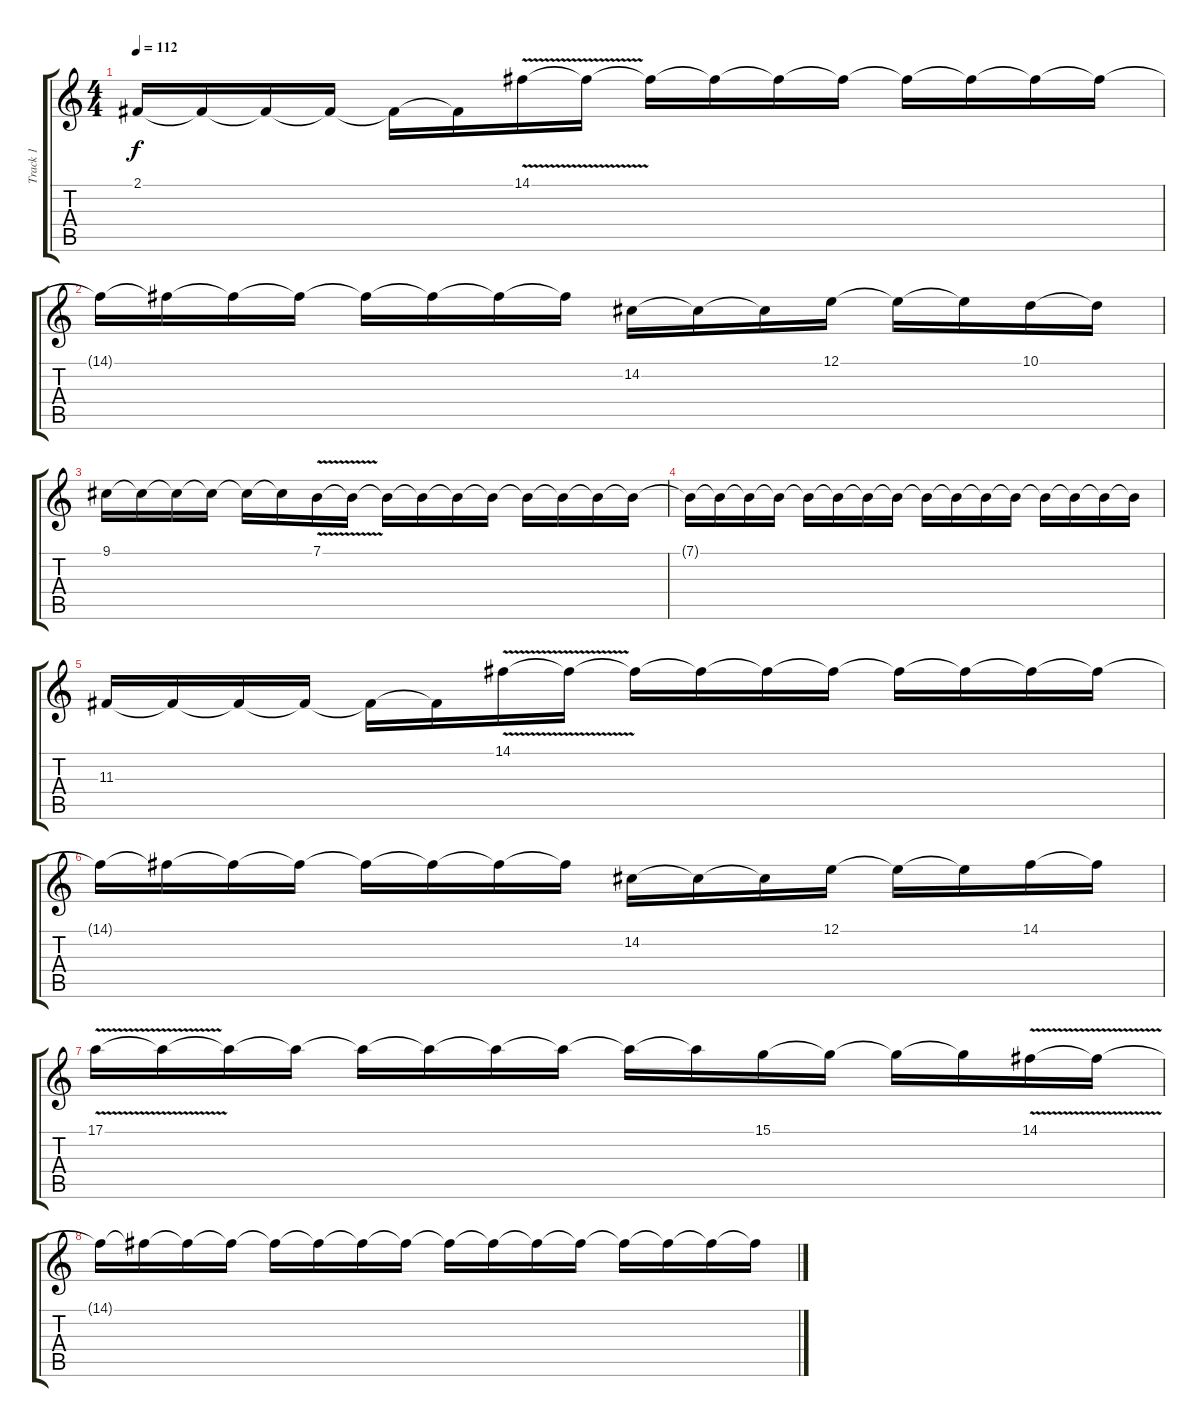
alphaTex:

\track ("Track 1" "Track 1") {instrument lead5charang}
\staff {score tabs}
\tuning (E4 B3 G3 D3 A2 E2) {hide}
\ts (4 4)
\tempo 112
\clef g2
\ks c
2.1.16{dy f} 2.1{t}.16 2.1{t}.16 2.1{t}.16 2.1{t}.16 2.1{t}.16 14.1{v}.16 14.1{t}.16 14.1{t}.16 14.1{t}.16 14.1{t}.16 14.1{t}.16 14.1{t}.16 14.1{t}.16 14.1{t}.16 14.1{t}.16 |
14.1{t}.16 14.1{t}.16 14.1{t}.16 14.1{t}.16 14.1{t}.16 14.1{t}.16 14.1{t}.16 14.1{t}.16 14.2.16 14.2{t}.16 14.2{t}.16 12.1.16 12.1{t}.16 12.1{t}.16 10.1.16 10.1{t}.16 |
9.1.16 9.1{t}.16 9.1{t}.16 9.1{t}.16 9.1{t}.16 9.1{t}.16 7.1{v}.16 7.1{t}.16 7.1{t}.16 7.1{t}.16 7.1{t}.16 7.1{t}.16 7.1{t}.16 7.1{t}.16 7.1{t}.16 7.1{t}.16 |
7.1{t}.16 7.1{t}.16 7.1{t}.16 7.1{t}.16 7.1{t}.16 7.1{t}.16 7.1{t}.16 7.1{t}.16 7.1{t}.16 7.1{t}.16 7.1{t}.16 7.1{t}.16 7.1{t}.16 7.1{t}.16 7.1{t}.16 7.1{t}.16 |
11.3.16 11.3{t}.16 11.3{t}.16 11.3{t}.16 11.3{t}.16 11.3{t}.16 14.1{v}.16 14.1{t}.16 14.1{t}.16 14.1{t}.16 14.1{t}.16 14.1{t}.16 14.1{t}.16 14.1{t}.16 14.1{t}.16 14.1{t}.16 |
14.1{t}.16 14.1{t}.16 14.1{t}.16 14.1{t}.16 14.1{t}.16 14.1{t}.16 14.1{t}.16 14.1{t}.16 14.2.16 14.2{t}.16 14.2{t}.16 12.1.16 12.1{t}.16 12.1{t}.16 14.1.16 14.1{t}.16 |
17.1{v}.16 17.1{t}.16 17.1{t}.16 17.1{t}.16 17.1{t}.16 17.1{t}.16 17.1{t}.16 17.1{t}.16 17.1{t}.16 17.1{t}.16 15.1.16 15.1{t}.16 15.1{t}.16 15.1{t}.16 14.1{v}.16 14.1{t}.16 |
14.1{t}.16 14.1{t}.16 14.1{t}.16 14.1{t}.16 14.1{t}.16 14.1{t}.16 14.1{t}.16 14.1{t}.16 14.1{t}.16 14.1{t}.16 14.1{t}.16 14.1{t}.16 14.1{t}.16 14.1{t}.16 14.1{t}.16 14.1{t}.16
